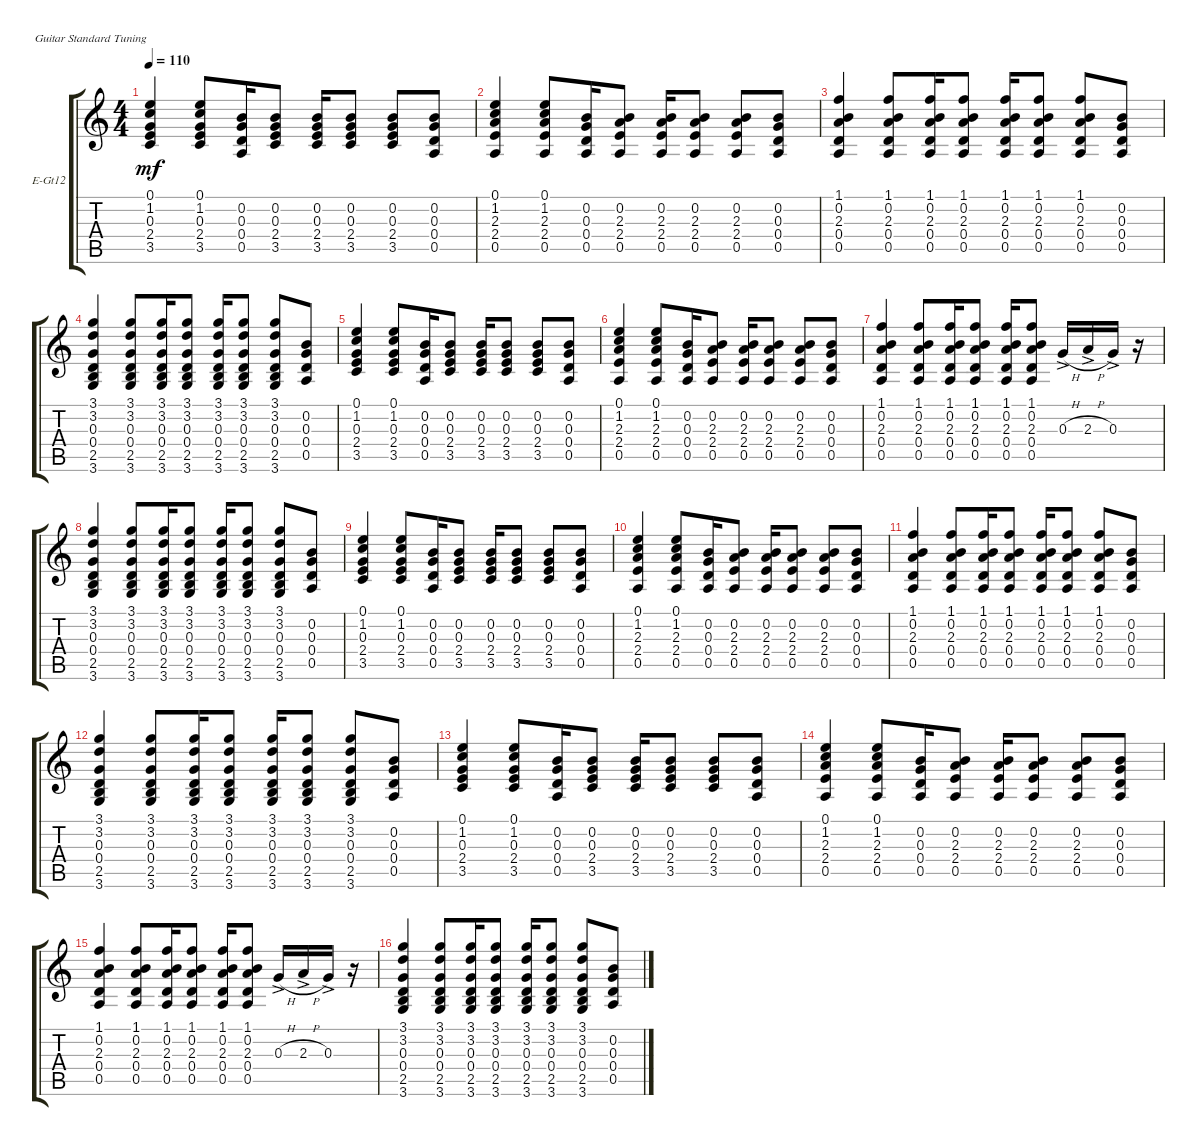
\defaultSystemsLayout 4
\bracketExtendMode groupsimilarinstruments
\firstSystemTrackNameOrientation horizontal
\otherSystemsTrackNameOrientation horizontal
\track ("Acoustic" "E-Gt12") {instrument electricguitarclean}
\staff {score tabs}
\tuning (E4 B3 G3 D3 A2 E2)
\ts (4 4)
\tempo 110
\clef g2
\ks c
(3.5 2.4 0.3 1.2 0.1).4{dy mf} (0.1 1.2 0.3 2.4 3.5).8 (0.5 0.4 0.3 0.2).16 (0.2 0.3 2.4 3.5).8 (0.2 0.3 2.4 3.5).16 (0.2 0.3 2.4 3.5).8 (0.2 0.3 2.4 3.5).8 (0.2 0.3 0.4 0.5).8 |
(0.5 2.4 2.3 1.2 0.1).4 (0.1 1.2 2.3 2.4 0.5).8 (0.5 0.4 0.3 0.2).16 (0.2 2.3 2.4 0.5).8 (0.2 2.3 2.4 0.5).16 (0.2 2.3 2.4 0.5).8 (0.2 2.3 2.4 0.5).8 (0.2 0.3 0.4 0.5).8 |
(0.5 0.4 2.3 0.2 1.1).4 (1.1 0.2 2.3 0.4 0.5).8 (0.5 0.4 2.3 0.2 1.1).16 (0.2 2.3 0.4 0.5 1.1).8 (0.2 2.3 0.4 0.5 1.1).16 (0.2 2.3 0.4 0.5 1.1).8 (0.2 2.3 0.4 0.5 1.1).8 (0.2 0.3 0.4 0.5).8 |
(2.5 0.4 0.3 3.2 3.1 3.6).4 (3.1 3.2 0.3 0.4 2.5 3.6).8 (2.5 0.4 0.3 3.2 3.1 3.6).16 (3.2 0.3 0.4 2.5 3.1 3.6).8 (3.2 0.3 0.4 2.5 3.1 3.6).16 (3.2 0.3 0.4 2.5 3.1 3.6).8 (3.2 0.3 0.4 2.5 3.1 3.6).8 (0.2 0.3 0.4 0.5).8 |
\scale
0.333333 (3.5 2.4 0.3 1.2 0.1).4 (0.1 1.2 0.3 2.4 3.5).8 (0.5 0.4 0.3 0.2).16 (0.2 0.3 2.4 3.5).8 (0.2 0.3 2.4 3.5).16 (0.2 0.3 2.4 3.5).8 (0.2 0.3 2.4 3.5).8 (0.2 0.3 0.4 0.5).8 |
\scale
0.333333 (0.5 2.4 2.3 1.2 0.1).4 (0.1 1.2 2.3 2.4 0.5).8 (0.5 0.4 0.3 0.2).16 (0.2 2.3 2.4 0.5).8 (0.2 2.3 2.4 0.5).16 (0.2 2.3 2.4 0.5).8 (0.2 2.3 2.4 0.5).8 (0.2 0.3 0.4 0.5).8 |
\scale
0.333333 (0.5 0.4 2.3 0.2 1.1).4 (1.1 0.2 2.3 0.4 0.5).8 (0.5 0.4 2.3 0.2 1.1).16 (0.2 2.3 0.4 0.5 1.1).8 (0.2 2.3 0.4 0.5 1.1).16 (0.2 2.3 0.4 0.5 1.1).8 0.3{h ac}.16 2.3{h ac}.16 0.3{ac}.16 r.16 |
(2.5 0.4 0.3 3.2 3.1 3.6).4 (3.1 3.2 0.3 0.4 2.5 3.6).8 (2.5 0.4 0.3 3.2 3.1 3.6).16 (3.2 0.3 0.4 2.5 3.1 3.6).8 (3.2 0.3 0.4 2.5 3.1 3.6).16 (3.2 0.3 0.4 2.5 3.1 3.6).8 (3.2 0.3 0.4 2.5 3.1 3.6).8 (0.2 0.3 0.4 0.5).8 |
(3.5 2.4 0.3 1.2 0.1).4 (0.1 1.2 0.3 2.4 3.5).8 (0.5 0.4 0.3 0.2).16 (0.2 0.3 2.4 3.5).8 (0.2 0.3 2.4 3.5).16 (0.2 0.3 2.4 3.5).8 (0.2 0.3 2.4 3.5).8 (0.2 0.3 0.4 0.5).8 |
(0.5 2.4 2.3 1.2 0.1).4 (0.1 1.2 2.3 2.4 0.5).8 (0.5 0.4 0.3 0.2).16 (0.2 2.3 2.4 0.5).8 (0.2 2.3 2.4 0.5).16 (0.2 2.3 2.4 0.5).8 (0.2 2.3 2.4 0.5).8 (0.2 0.3 0.4 0.5).8 |
(0.5 0.4 2.3 0.2 1.1).4 (1.1 0.2 2.3 0.4 0.5).8 (0.5 0.4 2.3 0.2 1.1).16 (0.2 2.3 0.4 0.5 1.1).8 (0.2 2.3 0.4 0.5 1.1).16 (0.2 2.3 0.4 0.5 1.1).8 (0.2 2.3 0.4 0.5 1.1).8 (0.2 0.3 0.4 0.5).8 |
(2.5 0.4 0.3 3.2 3.1 3.6).4 (3.1 3.2 0.3 0.4 2.5 3.6).8 (2.5 0.4 0.3 3.2 3.1 3.6).16 (3.2 0.3 0.4 2.5 3.1 3.6).8 (3.2 0.3 0.4 2.5 3.1 3.6).16 (3.2 0.3 0.4 2.5 3.1 3.6).8 (3.2 0.3 0.4 2.5 3.1 3.6).8 (0.2 0.3 0.4 0.5).8 |
(3.5 2.4 0.3 1.2 0.1).4 (0.1 1.2 0.3 2.4 3.5).8 (0.5 0.4 0.3 0.2).16 (0.2 0.3 2.4 3.5).8 (0.2 0.3 2.4 3.5).16 (0.2 0.3 2.4 3.5).8 (0.2 0.3 2.4 3.5).8 (0.2 0.3 0.4 0.5).8 |
(0.5 2.4 2.3 1.2 0.1).4 (0.1 1.2 2.3 2.4 0.5).8 (0.5 0.4 0.3 0.2).16 (0.2 2.3 2.4 0.5).8 (0.2 2.3 2.4 0.5).16 (0.2 2.3 2.4 0.5).8 (0.2 2.3 2.4 0.5).8 (0.2 0.3 0.4 0.5).8 |
(0.5 0.4 2.3 0.2 1.1).4 (1.1 0.2 2.3 0.4 0.5).8 (0.5 0.4 2.3 0.2 1.1).16 (0.2 2.3 0.4 0.5 1.1).8 (0.2 2.3 0.4 0.5 1.1).16 (0.2 2.3 0.4 0.5 1.1).8 0.3{h ac}.16 2.3{h ac}.16 0.3{ac}.16 r.16 |
(2.5 0.4 0.3 3.2 3.1 3.6).4 (3.1 3.2 0.3 0.4 2.5 3.6).8 (2.5 0.4 0.3 3.2 3.1 3.6).16 (3.2 0.3 0.4 2.5 3.1 3.6).8 (3.2 0.3 0.4 2.5 3.1 3.6).16 (3.2 0.3 0.4 2.5 3.1 3.6).8 (3.2 0.3 0.4 2.5 3.1 3.6).8 (0.2 0.3 0.4 0.5).8
